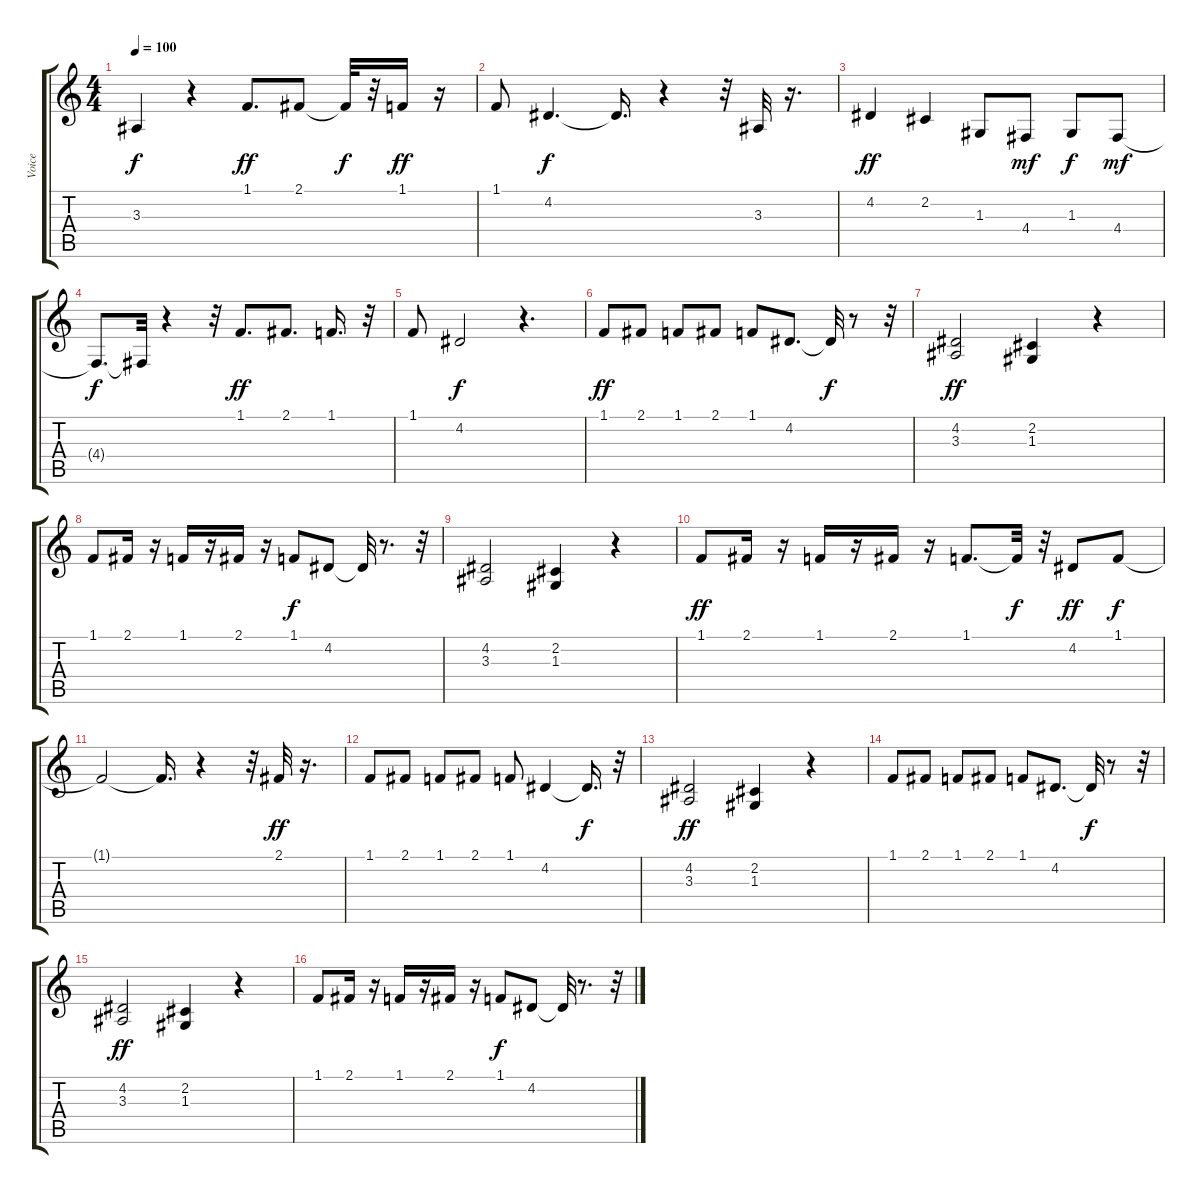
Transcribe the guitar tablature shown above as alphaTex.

\track ("Voice" "Voice") {instrument lead1square}
\staff {score tabs}
\tuning (E4 B3 G3 D3 A2 E2) {hide}
\ts (4 4)
\tempo 100
\clef g2
\ks c
3.3{t}.4{dy f} r.4 1.1.8{d dy ff} 2.1.8 2.1{t}.32{dy f} r.32 1.1.16{dy ff} r.16 |
1.1.8 4.2.4{d dy f} 4.2{t}.16{d} r.4 r.32 3.3.32 r.16{d} |
4.2.4{dy ff} 2.2.4 1.3.8 4.4.8{dy mf} 1.3.8{dy f} 4.4.8{dy mf} |
4.4{t}.8{d dy f} 4.4{t}.32 r.4 r.32 1.1.8{d dy ff} 2.1.8{d} 1.1.16{d} r.32 |
1.1.8 4.2.2{dy f} r.4{d} |
1.1.8{dy ff} 2.1.8 1.1.8 2.1.8 1.1.8 4.2.8{d} 4.2{t}.32{dy f} r.8 r.32 |
(4.2 3.3).2{dy ff} (2.2 1.3).4 r.4 |
1.1.8 2.1.16 r.16 1.1.16 r.16 2.1.16 r.16 1.1.8{dy f} 4.2.8 4.2{t}.32 r.8{d} r.32 |
(4.2 3.3).2 (2.2 1.3).4 r.4 |
1.1.8{dy ff} 2.1.16 r.16 1.1.16 r.16 2.1.16 r.16 1.1.8{d} 1.1{t}.32{dy f} r.32 4.2.8{dy ff} 1.1.8{dy f} |
1.1{t}.2 1.1{t}.16{d} r.4 r.32 2.1.32{dy ff} r.16{d} |
1.1.8 2.1.8 1.1.8 2.1.8 1.1.8 4.2.4 4.2{t}.16{d dy f} r.32 |
(4.2 3.3).2{dy ff} (2.2 1.3).4 r.4 |
1.1.8 2.1.8 1.1.8 2.1.8 1.1.8 4.2.8{d} 4.2{t}.32{dy f} r.8 r.32 |
(4.2 3.3).2{dy ff} (2.2 1.3).4 r.4 |
1.1.8 2.1.16 r.16 1.1.16 r.16 2.1.16 r.16 1.1.8{dy f} 4.2.8 4.2{t}.32 r.8{d} r.32
